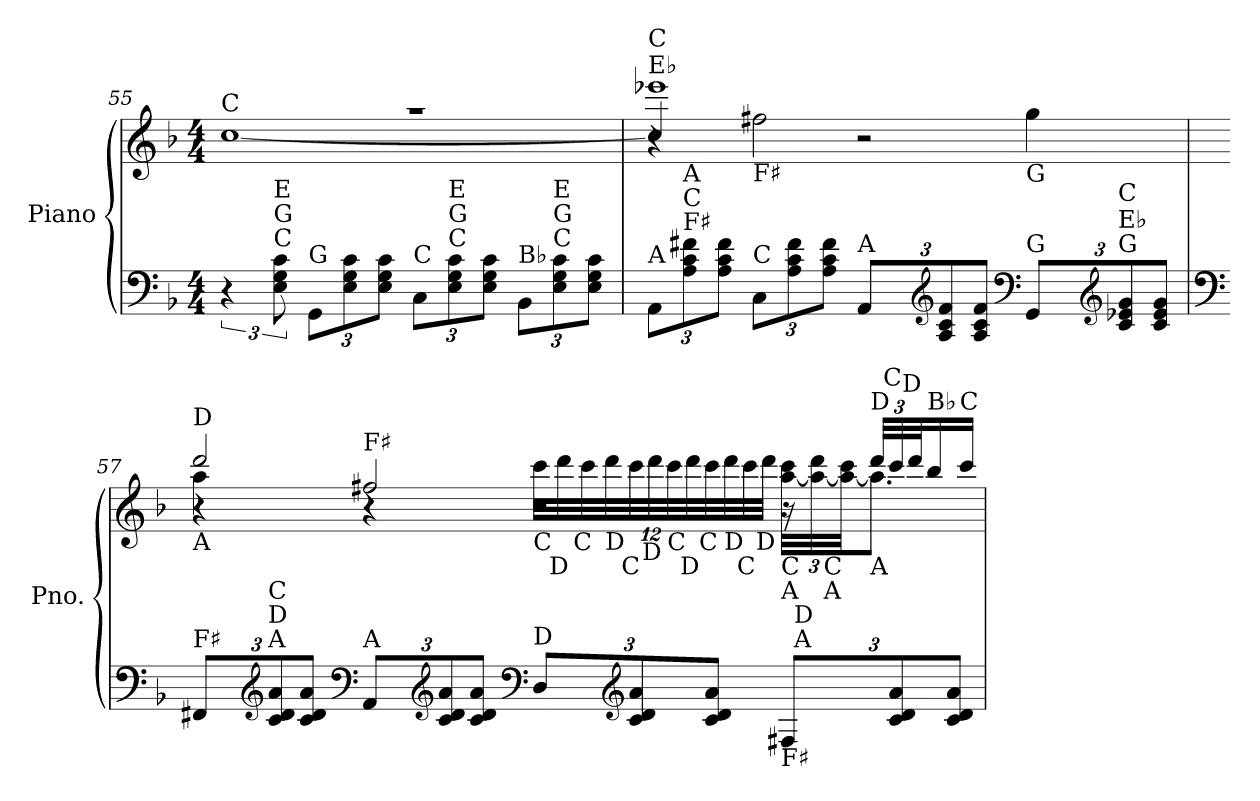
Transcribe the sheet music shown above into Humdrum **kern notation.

**kern	**kern
*part1	*part1
*staff2	*staff1
*I"Piano	*
*I'Pno.	*
*clefF4	*clefG2
*k[b-]	*k[b-]
*M4/4	*M4/4
=55	=55
*	*^
!	!LO:TX:a:t=C	!
6r	1r	[1cc
!LO:TX:a:t=C	!	!
!LO:TX:a:t=G	!	!
!LO:TX:a:t=E	!	!
12E\ 12G\ 12c\	.	.
*Xbrackettup	*	*
!LO:TX:a:t=G	!	!
12GG\L	.	.
12E\ 12G\ 12c\	.	.
12E\ 12G\ 12c\J	.	.
!LO:TX:a:t=C	!	!
12C\L	.	.
!LO:TX:a:t=C	!	!
!LO:TX:a:t=G	!	!
!LO:TX:a:t=E	!	!
12E\ 12G\ 12c\	.	.
12E\ 12G\ 12c\J	.	.
!LO:TX:a:t=B♭	!	!
12BB-\L	.	.
!LO:TX:a:t=C	!	!
!LO:TX:a:t=G	!	!
!LO:TX:a:t=E	!	!
12E\ 12G\ 12c\	.	.
12E\ 12G\ 12c\J	.	.
!!LO:PB:g=z
=56	=56	=56
*	*	*^
!	!LO:TX:a:t=E♭	!	!
!	!LO:TX:a:t=C	!	!
!LO:TX:a:t=A	!	!	!
12AA\L	1eee-X	4r	4cc/]
!LO:TX:a:t=F♯	!	!	!
!LO:TX:a:t=C	!	!	!
!LO:TX:a:t=A	!	!	!
12A\ 12c\ 12f#X\	.	.	.
12A\ 12c\ 12f#\J	.	.	.
!	!	!LO:TX:b:t=F♯	!
!LO:TX:a:t=C	!	!	!
12C\L	.	2ff#X\	4ryy
12A\ 12c\ 12f#\	.	.	.
12A\ 12c\ 12f#\J	.	.	.
!LO:TX:a:t=A	!	!	!
12AA/L	.	.	2r
*clefG2	*	*	*
12A/ 12c/ 12f#/	.	.	.
12A/ 12c/ 12f#/J	.	.	.
*clefF4	*	*	*
!	!	!LO:TX:b:t=G	!
!LO:TX:a:t=G	!	!	!
12GG/L	.	4gg\	.
*clefG2	*	*	*
!LO:TX:a:t=G	!	!	!
!LO:TX:a:t=E♭	!	!	!
!LO:TX:a:t=C	!	!	!
12c/ 12e-X/ 12g/	.	.	.
12c/ 12e-/ 12g/J	.	.	.
!!LO:LB:g=z	!!	!!
=57	=57	=57	=57
*clefF4	*	*	*
!	!LO:TX:a:t=D	!	!
!	!LO:TX:b:t=A	!	!
!LO:TX:a:t=F♯	!	!	!
12FF#X/L	2ddd/	4aa\	4r
*clefG2	*	*	*
!LO:TX:a:t=A	!	!	!
!LO:TX:a:t=D	!	!	!
!LO:TX:a:t=C	!	!	!
12c/ 12d/ 12a/	.	.	.
12c/ 12d/ 12a/J	.	.	.
*clefF4	*	*	*
!	!	!LO:TX:a:t=F♯	!
!LO:TX:a:t=A	!	!	!
12AA/L	.	4r	2ff#X/
*clefG2	*	*	*
12c/ 12d/ 12a/	.	.	.
12c/ 12d/ 12a/J	.	.	.
*clefF4	*	*	*
*	*	*Xbrackettup	*
!	!LO:TX:b:t=C	!	!
!LO:TX:a:t=D	!	!	!
12D/L	2r	48ccc\LLL	.
!	!	!LO:TX:b:t=D	!
.	.	48ddd\	.
!	!	!LO:TX:b:t=C	!
.	.	48ccc\	.
!	!	!LO:TX:b:t=D	!
.	.	48ddd\	.
*clefG2	*	*	*
!	!	!LO:TX:b:t=C	!
12c/ 12d/ 12a/	.	48ccc\	.
!	!	!LO:TX:b:t=D	!
.	.	48ddd\	.
!	!	!LO:TX:b:t=C	!
.	.	48ccc\	.
!	!	!LO:TX:b:t=D	!
.	.	48ddd\	.
!	!	!LO:TX:b:t=C	!
12c/ 12d/ 12a/J	.	48ccc\	.
!	!	!LO:TX:b:t=D	!
.	.	48ddd\	.
!	!	!LO:TX:b:t=C	!
.	.	48ccc\	.
!	!	!LO:TX:b:t=D	!
.	.	48ddd\JJJ	.
!	!	!LO:TX:b:t=C	!
!	!	!LO:TX:b:t=A	!
!LO:TX:b:t=F♯	!	!	!
12F#X/L	.	[48aa\ 48ccc\LLL	16r
!	!	!LO:TX:b:t=D	!
!	!	!LO:TX:b:t=A	!
.	.	48aa\_ 48ddd\	.
!	!	!LO:TX:b:t=C	!
!	!	!LO:TX:b:t=A	!
.	.	48aa\_ 48ccc\JJ	.
!	!	!LO:TX:b:t=A	!
!	!	!LO:TX:a:t=D	!
.	.	8.aa\J]	48ddd/LLL
!	!	!	!LO:TX:a:t=C
12c/ 12d/ 12a/	.	.	48ccc/
!	!	!	!LO:TX:a:t=D
.	.	.	48ddd/J
!	!	!	!LO:TX:a:t=B♭
.	.	.	16bb-/
12c/ 12d/ 12a/J	.	.	.
!	!	!	!LO:TX:a:t=C
.	.	.	16ccc/JJ
*	*v	*v	*v
=	=
*-	*-
